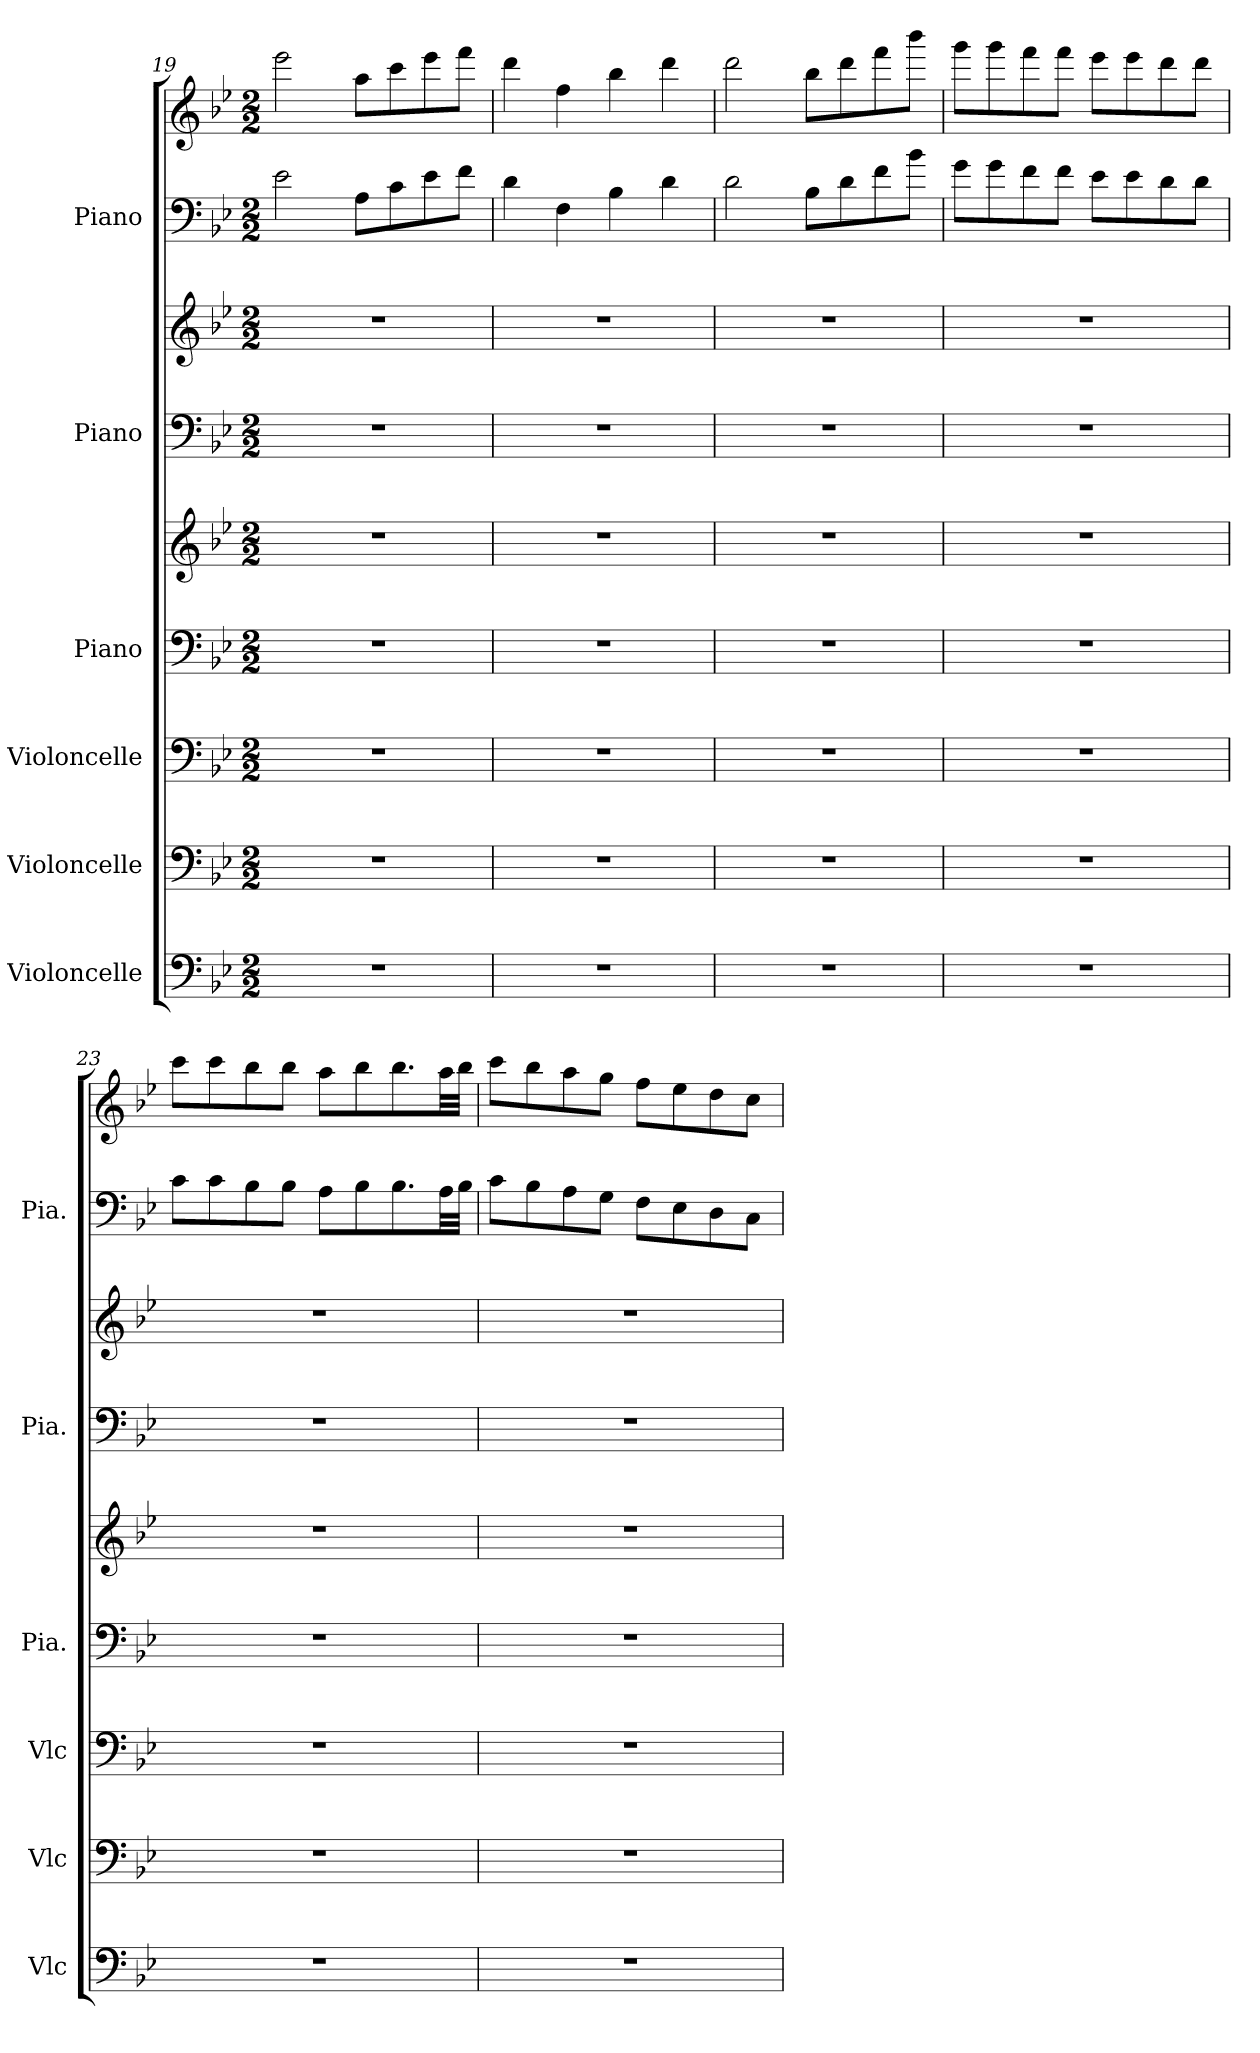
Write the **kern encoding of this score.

**kern	**kern	**kern	**kern	**kern	**kern	**kern	**kern	**kern
*part6	*part5	*part4	*part3	*part3	*part2	*part2	*part1	*part1
*staff9	*staff8	*staff7	*staff6	*staff5	*staff4	*staff3	*staff2	*staff1
*I"Violoncelle	*I"Violoncelle	*I"Violoncelle	*I"Piano	*	*I"Piano	*	*I"Piano	*
*I'Vlc	*I'Vlc	*I'Vlc	*I'Pia.	*	*I'Pia.	*	*I'Pia.	*
*clefF4	*clefF4	*clefF4	*clefF4	*clefG2	*clefF4	*clefG2	*clefF4	*clefG2
*k[b-e-]	*k[b-e-]	*k[b-e-]	*k[b-e-]	*k[b-e-]	*k[b-e-]	*k[b-e-]	*k[b-e-]	*k[b-e-]
*M2/2	*M2/2	*M2/2	*M2/2	*M2/2	*M2/2	*M2/2	*M2/2	*M2/2
=19	=19	=19	=19	=19	=19	=19	=19	=19
1r	1r	1r	1r	1r	1r	1r	2e-\	2eee-\
.	.	.	.	.	.	.	8A\L	8aa\L
.	.	.	.	.	.	.	8c\	8ccc\
.	.	.	.	.	.	.	8e-\	8eee-\
.	.	.	.	.	.	.	8f\J	8fff\J
=20	=20	=20	=20	=20	=20	=20	=20	=20
1r	1r	1r	1r	1r	1r	1r	4d\	4ddd\
.	.	.	.	.	.	.	4F\	4ff\
.	.	.	.	.	.	.	4B-\	4bb-\
.	.	.	.	.	.	.	4d\	4ddd\
=21	=21	=21	=21	=21	=21	=21	=21	=21
1r	1r	1r	1r	1r	1r	1r	2d\	2ddd\
.	.	.	.	.	.	.	8B-\L	8bb-\L
.	.	.	.	.	.	.	8d\	8ddd\
.	.	.	.	.	.	.	8f\	8fff\
.	.	.	.	.	.	.	8b-\J	8bbb-\J
=22	=22	=22	=22	=22	=22	=22	=22	=22
1r	1r	1r	1r	1r	1r	1r	8g\L	8ggg\L
.	.	.	.	.	.	.	8g\	8ggg\
.	.	.	.	.	.	.	8f\	8fff\
.	.	.	.	.	.	.	8f\J	8fff\J
.	.	.	.	.	.	.	8e-\L	8eee-\L
.	.	.	.	.	.	.	8e-\	8eee-\
.	.	.	.	.	.	.	8d\	8ddd\
.	.	.	.	.	.	.	8d\J	8ddd\J
!!LO:PB:g=z
=23	=23	=23	=23	=23	=23	=23	=23	=23
1r	1r	1r	1r	1r	1r	1r	8c\L	8ccc\L
.	.	.	.	.	.	.	8c\	8ccc\
.	.	.	.	.	.	.	8B-\	8bb-\
.	.	.	.	.	.	.	8B-\J	8bb-\J
.	.	.	.	.	.	.	8A\L	8aa\L
.	.	.	.	.	.	.	8B-\	8bb-\
.	.	.	.	.	.	.	8.B-\	8.bb-\
.	.	.	.	.	.	.	32A\LL	32aa\LL
.	.	.	.	.	.	.	32B-\JJJ	32bb-\JJJ
=24	=24	=24	=24	=24	=24	=24	=24	=24
1r	1r	1r	1r	1r	1r	1r	8c\L	8ccc\L
.	.	.	.	.	.	.	8B-\	8bb-\
.	.	.	.	.	.	.	8A\	8aa\
.	.	.	.	.	.	.	8G\J	8gg\J
.	.	.	.	.	.	.	8F\L	8ff\L
.	.	.	.	.	.	.	8E-\	8ee-\
.	.	.	.	.	.	.	8D\	8dd\
.	.	.	.	.	.	.	8C\J	8cc\J
=	=	=	=	=	=	=	=	=
*-	*-	*-	*-	*-	*-	*-	*-	*-
